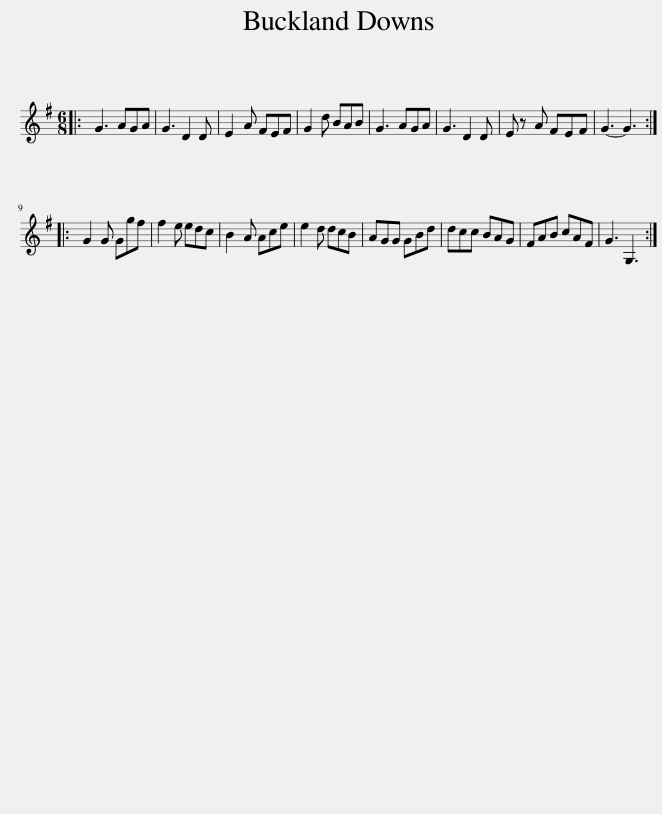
X:1
L:1/8
M:6/8
I:linebreak $
K:G
V:1 treble
V:1
|: G3 AGA | G3 D2 D | E2 A FEF | G2 d BAB | G3 AGA | %5
 G3 D2 D | E z A FEF | G3- G3 ::$ G2 G Ggf | f2 e edc | %10
 B2 A Ace | e2 d dcB | AGG GBd | dcc BAG | FAB cAF | %15
 G3 G,3 :| %16
